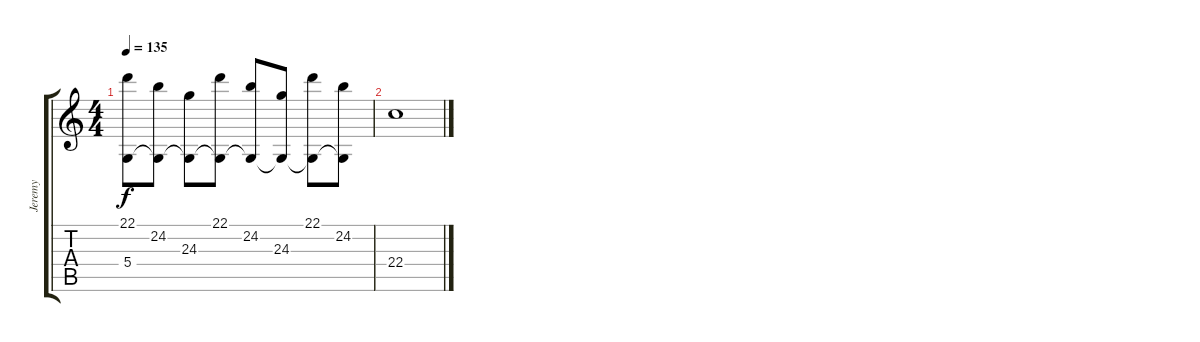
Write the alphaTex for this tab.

\track ("Jeremy" "Jeremy") {instrument lead2sawtooth}
\staff {score tabs}
\tuning (E4 B3 G3 D3 A2 E2) {hide}
\ts (4 4)
\tempo 135
\clef g2
\ks c
(22.1 5.4).8{dy f} (24.2 5.4{t}).8 (24.3 5.4{t}).8 (22.1 5.4{t}).8 (24.2 5.4{t}).8 (24.3 5.4{t}).8 (22.1 5.4{t}).8 (24.2 5.4{t}).8 |
22.4.1
